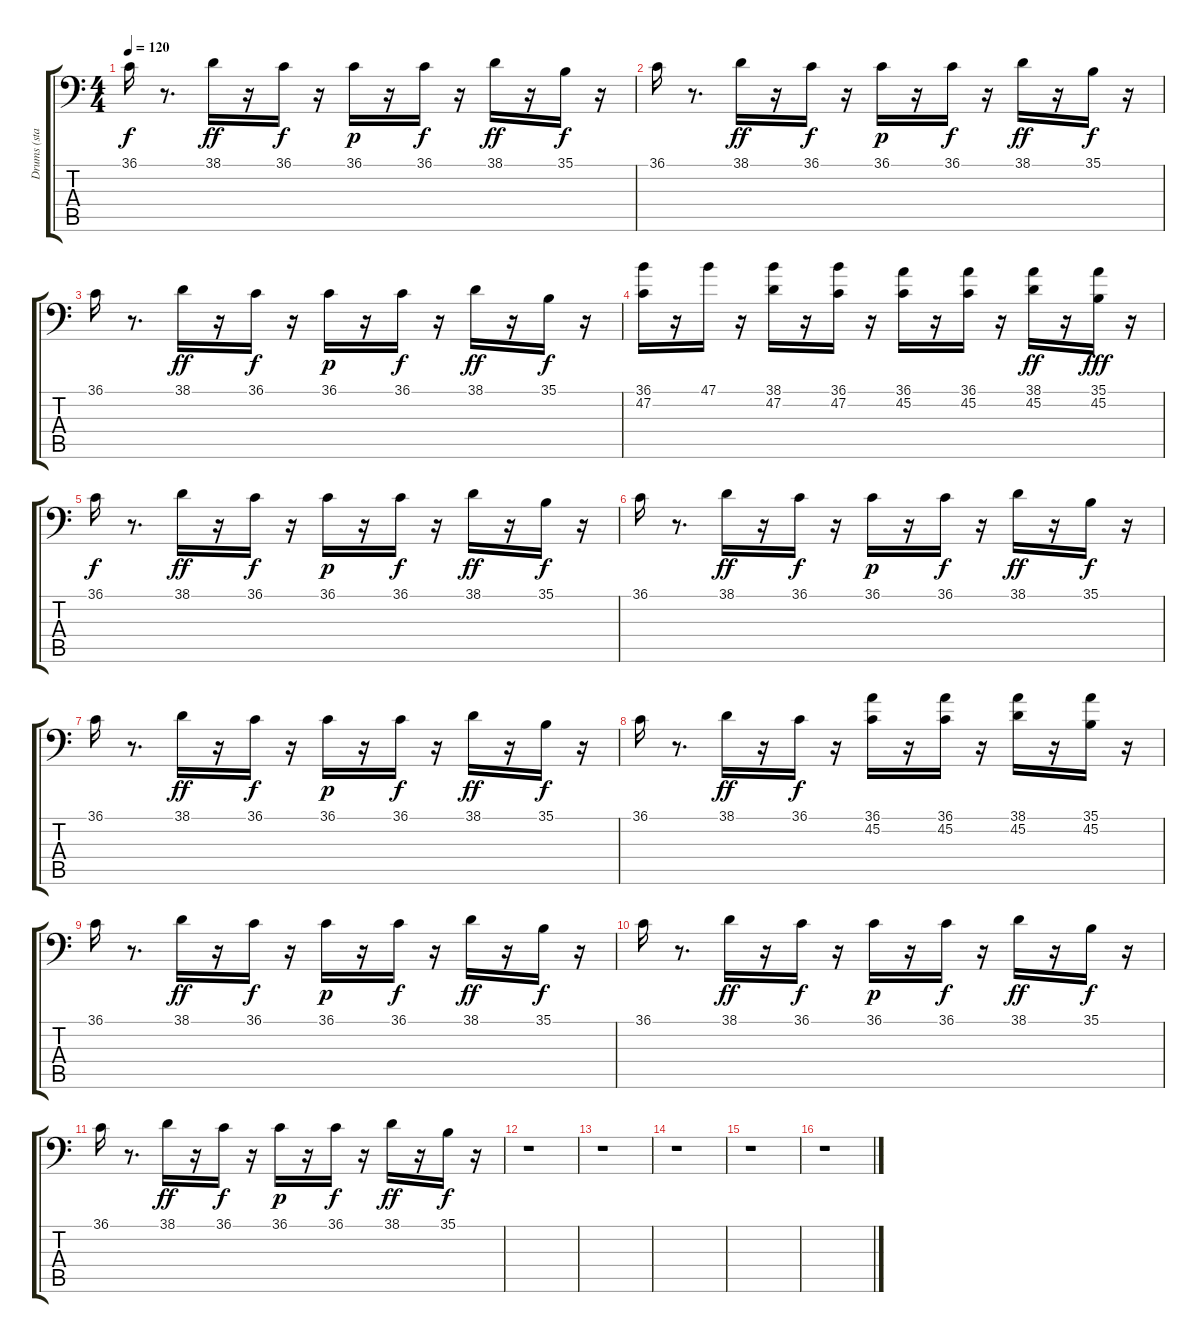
\track ("Drums (standard set)" "Drums (sta") {instrument acousticgrandpiano}
\staff {score tabs}
\tuning (C-1 C-1 C-1 C-1 C-1 C-1) {hide}
\ts (4 4)
\tempo 120
\clef f4
\ks c
36.1.16{dy f} r.8{d} 38.1.16{dy ff} r.16 36.1.16{dy f} r.16 36.1.16{dy p} r.16 36.1.16{dy f} r.16 38.1.16{dy ff} r.16 35.1.16{dy f} r.16 |
36.1.16 r.8{d} 38.1.16{dy ff} r.16 36.1.16{dy f} r.16 36.1.16{dy p} r.16 36.1.16{dy f} r.16 38.1.16{dy ff} r.16 35.1.16{dy f} r.16 |
36.1.16 r.8{d} 38.1.16{dy ff} r.16 36.1.16{dy f} r.16 36.1.16{dy p} r.16 36.1.16{dy f} r.16 38.1.16{dy ff} r.16 35.1.16{dy f} r.16 |
(36.1 47.2).16 r.16 47.1.16 r.16 (38.1 47.2).16 r.16 (36.1 47.2).16 r.16 (36.1 45.2).16 r.16 (36.1 45.2).16 r.16 (38.1 45.2).16{dy ff} r.16 (35.1 45.2).16{dy fff} r.16 |
36.1.16{dy f} r.8{d} 38.1.16{dy ff} r.16 36.1.16{dy f} r.16 36.1.16{dy p} r.16 36.1.16{dy f} r.16 38.1.16{dy ff} r.16 35.1.16{dy f} r.16 |
36.1.16 r.8{d} 38.1.16{dy ff} r.16 36.1.16{dy f} r.16 36.1.16{dy p} r.16 36.1.16{dy f} r.16 38.1.16{dy ff} r.16 35.1.16{dy f} r.16 |
36.1.16 r.8{d} 38.1.16{dy ff} r.16 36.1.16{dy f} r.16 36.1.16{dy p} r.16 36.1.16{dy f} r.16 38.1.16{dy ff} r.16 35.1.16{dy f} r.16 |
36.1.16 r.8{d} 38.1.16{dy ff} r.16 36.1.16{dy f} r.16 (36.1 45.2).16 r.16 (36.1 45.2).16 r.16 (38.1 45.2).16 r.16 (35.1 45.2).16 r.16 |
36.1.16 r.8{d} 38.1.16{dy ff} r.16 36.1.16{dy f} r.16 36.1.16{dy p} r.16 36.1.16{dy f} r.16 38.1.16{dy ff} r.16 35.1.16{dy f} r.16 |
36.1.16 r.8{d} 38.1.16{dy ff} r.16 36.1.16{dy f} r.16 36.1.16{dy p} r.16 36.1.16{dy f} r.16 38.1.16{dy ff} r.16 35.1.16{dy f} r.16 |
36.1.16 r.8{d} 38.1.16{dy ff} r.16 36.1.16{dy f} r.16 36.1.16{dy p} r.16 36.1.16{dy f} r.16 38.1.16{dy ff} r.16 35.1.16{dy f} r.16 |
r.1 |
r.1 |
r.1 |
r.1 |
r.1
